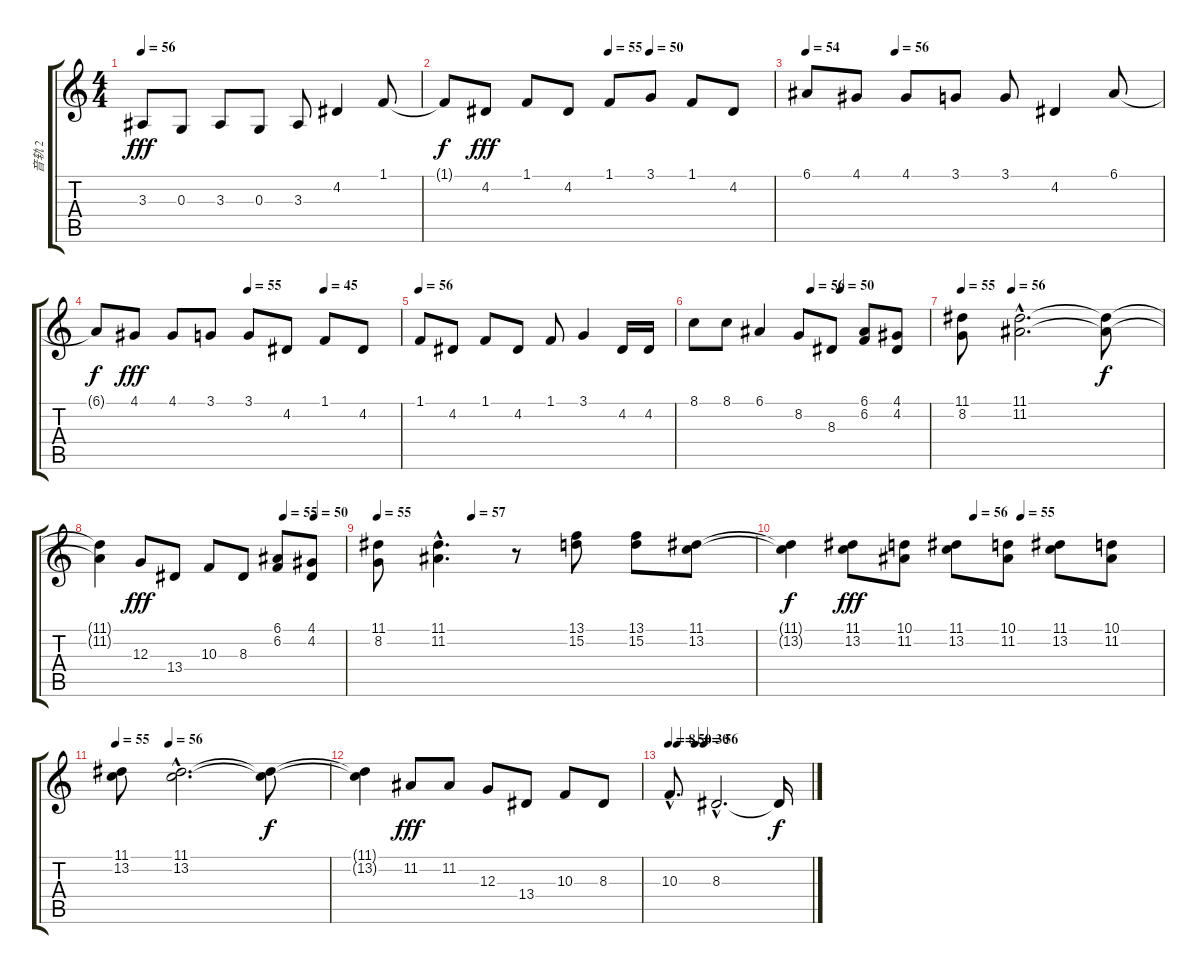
\track ("音轨 2" "音轨 2") {instrument acousticgrandpiano}
\staff {score tabs}
\tuning (E4 B3 G3 D3 A2 E2) {hide}
\ts (4 4)
\tempo 56
\clef g2
\ks c
3.3.8{dy fff} 0.3.8 3.3.8 0.3.8 3.3.8 4.2.4 1.1.8 |
\tempo (55 0.5)
\tempo (50 0.625)
1.1{t}.8{dy f} 4.2.8{dy fff} 1.1.8 4.2.8 1.1.8 3.1.8 1.1.8 4.2.8 |
\tempo 54
\tempo (56 0.25)
6.1.8 4.1.8 4.1.8 3.1.8 3.1.8 4.2.4 6.1.8 |
\tempo (55 0.5)
\tempo (45 0.75)
6.1{t}.8{dy f} 4.1.8{dy fff} 4.1.8 3.1.8 3.1.8 4.2.8 1.1.8 4.2.8 |
\tempo 56
1.1.8 4.2.8 1.1.8 4.2.8 1.1.8 3.1.4 4.2.16 4.2.16 |
\tempo (56 0.5)
\tempo (50 0.625)
8.1.8 8.1.8 6.1.4 8.2.8 8.3.8 (6.1 6.2).8 (4.1 4.2).8 |
\tempo 55
\tempo (56 0.25)
(11.1 8.2).8 (11.1{hac} 11.2{hac}).2{d} (11.1{t} 11.2{t}).8{dy f} |
\tempo (55 0.75)
\tempo (50 0.875)
(11.1{t} 11.2{t}).4 12.3.8{dy fff} 13.4.8 10.3.8 8.3.8 (6.1 6.2).8 (4.1 4.2).8 |
\tempo 55
\tempo (57 0.25)
(11.1 8.2).8 (11.1{hac} 11.2{hac}).4{d} r.8 (13.1 15.2).8 (13.1 15.2).8 (11.1 13.2).8 |
\tempo (56 0.5)
\tempo (55 0.625)
(11.1{t} 13.2{t}).4{dy f} (11.1 13.2).8{dy fff} (10.1 11.2).8 (11.1 13.2).8 (10.1 11.2).8 (11.1 13.2).8 (10.1 11.2).8 |
\tempo 55
\tempo (56 0.25)
(11.1 13.2).8 (11.1{hac} 13.2{hac}).2{d} (11.1{t} 13.2{t}).8{dy f} |
(11.1{t} 13.2{t}).4 11.2.8{dy fff} 11.2.8 12.3.8 13.4.8 10.3.8 8.3.8 |
\tempo 8
\tempo (50 0.0625)
\tempo (30 0.1875)
\tempo (56 0.25)
10.3{hac}.8{d} 8.3{hac}.2{d} 8.3{t}.16{dy f}
